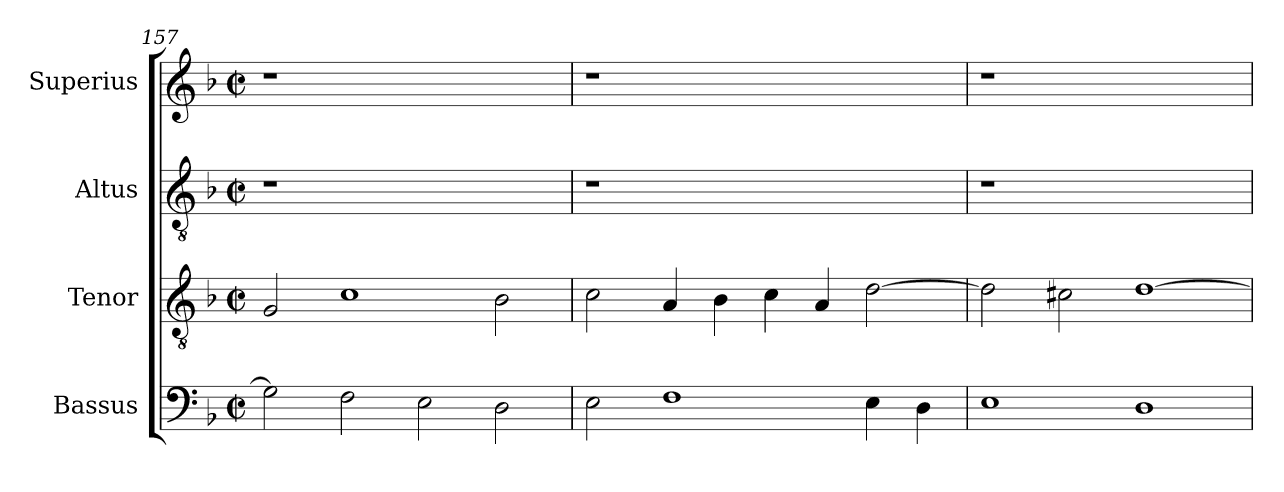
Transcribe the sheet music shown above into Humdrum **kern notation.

**kern	**kern	**kern	**kern
*part4	*part3	*part2	*part1
*staff4	*staff3	*staff2	*staff1
*I"Bassus	*I"Tenor	*I"Altus	*I"Superius
*I'B.	*I'T.	*	*I'S.
*clefF4	*clefGv2	*clefGv2	*clefG2
*	*ITrd7c12	*ITrd7c12	*
*k[b-]	*k[b-]	*k[b-]	*k[b-]
*F:	*F:	*F:	*F:
*M2/2	*M2/2	*M2/2	*M2/2
*met(c|)	*met(c|)	*met(c|)	*met(c|)
=157	=157	=157	=157
!	!	!LO:N:vis=1	!LO:N:vis=1
2Gi\]	2GGi/	1r	1r
2Fi\	1Ci	.	.
2Ei\	.	1ryy	1ryy
2Di\	2BB-i\	.	.
=158	=158	=158	=158
!	!	!LO:N:vis=1	!LO:N:vis=1
2Ei\	2Ci\	1r	1r
1Fi	4AAi/	.	.
.	4BB-i\	.	.
.	4Ci\	1ryy	1ryy
.	4AAi/	.	.
4Ei\	[>2Di\	.	.
4Di\	.	.	.
=159	=159	=159	=159
!	!	!LO:N:vis=1	!LO:N:vis=1
1Ei	2Di\]	1r	1r
.	2C#Xi\	.	.
1Di	[>1Di	1ryy	1ryy
=	=	=	=
*-	*-	*-	*-
